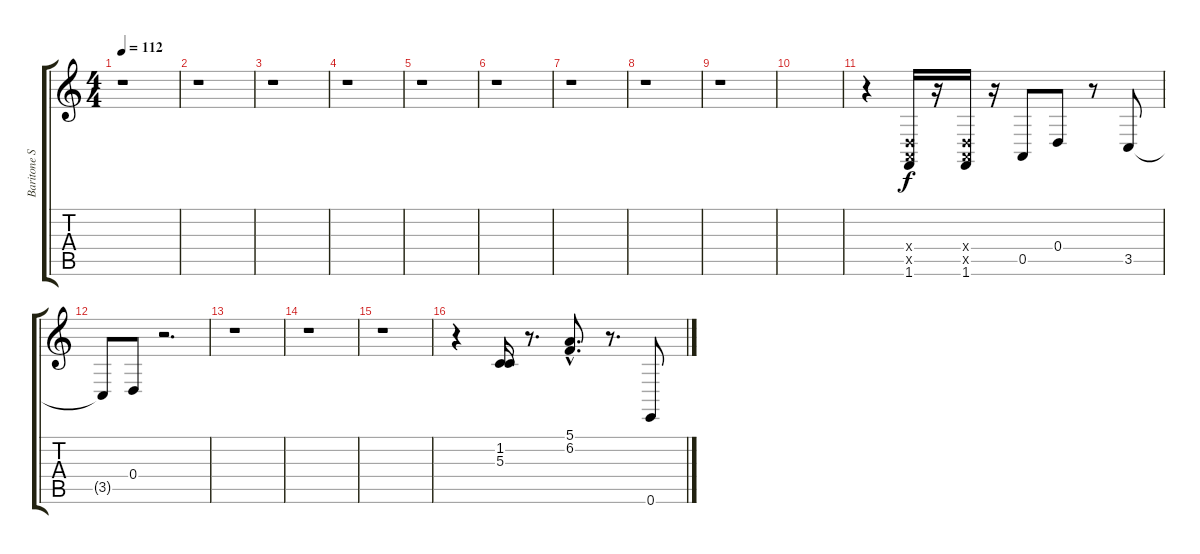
\track ("Baritone Sax" "Baritone S") {instrument baritonesax}
\staff {score tabs}
\tuning (E4 B3 G3 D3 A2 E2) {hide}
\ts (4 4)
\tempo 112
\clef g2
\ks c
r.1{dy f} |
r.1 |
r.1 |
r.1 |
r.1 |
r.1 |
r.1 |
r.1 |
r.1 |
|
r.4 (0.4{x} 0.5{x} 1.6).16 r.16 (0.4{x} 0.5{x} 1.6).16 r.16 0.5.8 0.4.8 r.8 3.5.8 |
3.5{t}.8 0.4.8 r.2{d} |
r.1 |
r.1 |
r.1 |
r.4 (1.2 5.3).16 r.8{d} (5.1{hac} 6.2{hac}).8{d} r.8{d} 0.6.8
